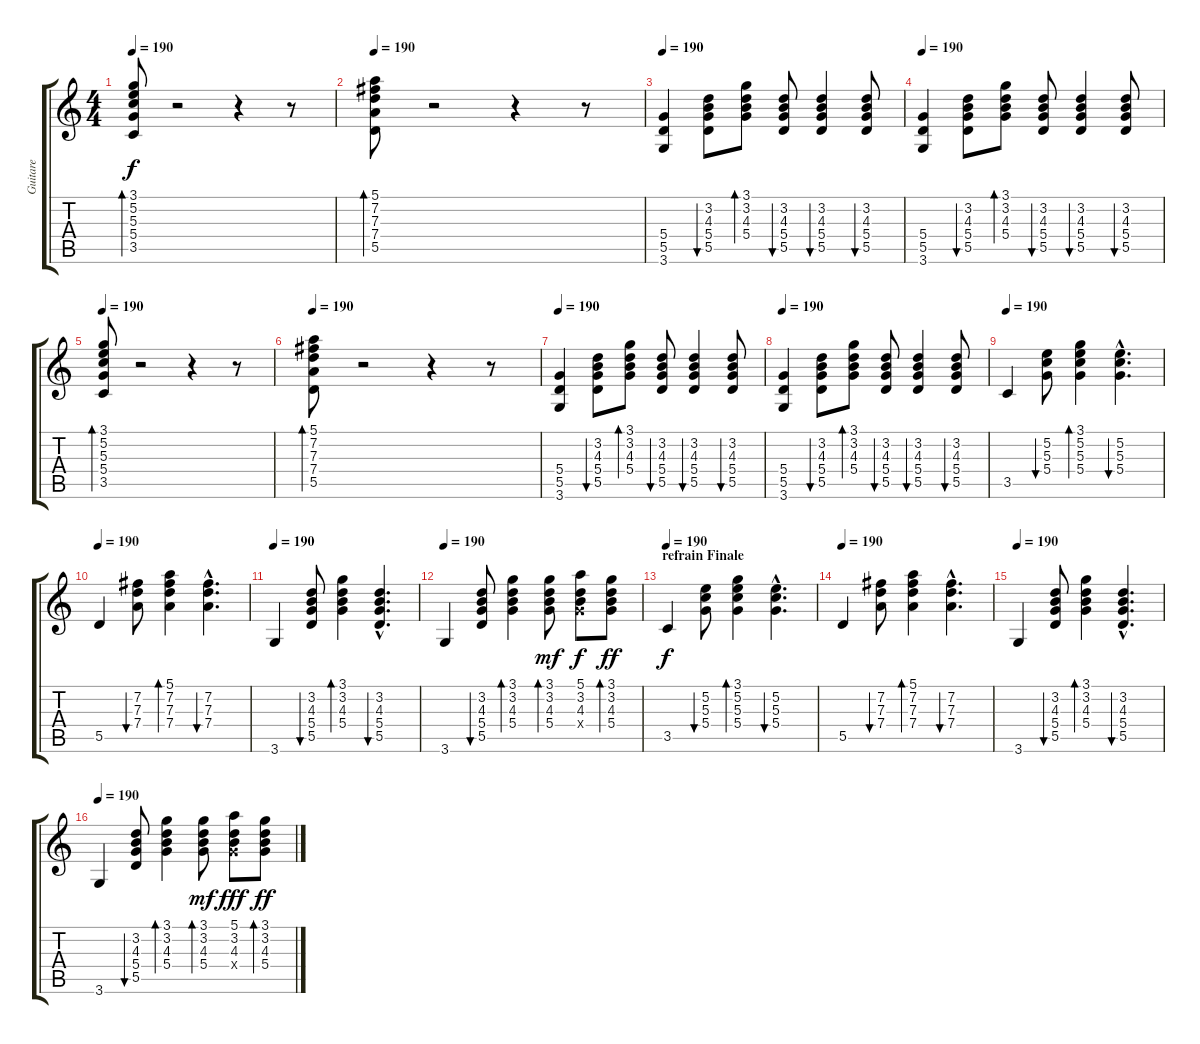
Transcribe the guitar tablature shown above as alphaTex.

\track ("Guitare" "Guitare") {instrument acousticguitarnylon}
\staff {score tabs}
\tuning (E4 B3 G3 D3 A2 E2) {hide}
\ts (4 4)
\tempo 200
\tempo 190
\clef g2
\ks c
(3.1 5.2 5.3 5.4 3.5).8{bd 60 dy f} r.2 r.4 r.8 |
\tempo 190
(5.1 7.2 7.3 7.4 5.5).8{bd 60} r.2 r.4 r.8 |
\tempo 190
(5.4 5.5 3.6).4 (3.2 4.3 5.4 5.5).8{bu 60} (3.1 3.2 4.3 5.4).8{bd 60} (3.2 4.3 5.4 5.5).8{bu 60} (3.2 4.3 5.4 5.5).4{bu 60} (3.2 4.3 5.4 5.5).8{bu 60} |
\tempo 190
(5.4 5.5 3.6).4 (3.2 4.3 5.4 5.5).8{bu 60} (3.1 3.2 4.3 5.4).8{bd 60} (3.2 4.3 5.4 5.5).8{bu 60} (3.2 4.3 5.4 5.5).4{bu 60} (3.2 4.3 5.4 5.5).8{bu 60} |
\tempo 200
\tempo 190
(3.1 5.2 5.3 5.4 3.5).8{bd 60} r.2 r.4 r.8 |
\tempo 190
(5.1 7.2 7.3 7.4 5.5).8{bd 60} r.2 r.4 r.8 |
\tempo 190
(5.4 5.5 3.6).4 (3.2 4.3 5.4 5.5).8{bu 60} (3.1 3.2 4.3 5.4).8{bd 60} (3.2 4.3 5.4 5.5).8{bu 60} (3.2 4.3 5.4 5.5).4{bu 60} (3.2 4.3 5.4 5.5).8{bu 60} |
\tempo 190
(5.4 5.5 3.6).4 (3.2 4.3 5.4 5.5).8{bu 60} (3.1 3.2 4.3 5.4).8{bd 60} (3.2 4.3 5.4 5.5).8{bu 60} (3.2 4.3 5.4 5.5).4{bu 60} (3.2 4.3 5.4 5.5).8{bu 60} |
\tempo 190
3.5.4 (5.2 5.3 5.4).8{bu 60} (3.1 5.2 5.3 5.4).4{bd 60} (5.2{hac} 5.3{hac} 5.4{hac}).4{d bu 60} |
\tempo 190
5.5.4 (7.2 7.3 7.4).8{bu 60} (5.1 7.2 7.3 7.4).4{bd 60} (7.2{hac} 7.3{hac} 7.4{hac}).4{d bu 60} |
\tempo 190
3.6.4 (3.2 4.3 5.4 5.5).8{bu 60} (3.1 3.2 4.3 5.4).4{bd 60} (3.2{hac} 4.3{hac} 5.4{hac} 5.5{hac}).4{d bu 60} |
\tempo 190
3.6.4 (3.2 4.3 5.4 5.5).8{bu 60} (3.1 3.2 4.3 5.4).4{bd 60} (3.1 3.2 4.3 5.4).8{bd 60 dy mf} (5.1 3.2 4.3 5.4{x}).8{dy f} (3.1 3.2 4.3 5.4).8{bd 60 dy ff} |
\section ("" "refrain Finale")
\tempo 190
3.5.4{dy f} (5.2 5.3 5.4).8{bu 60} (3.1 5.2 5.3 5.4).4{bd 60} (5.2{hac} 5.3{hac} 5.4{hac}).4{d bu 60} |
\tempo 190
5.5.4 (7.2 7.3 7.4).8{bu 60} (5.1 7.2 7.3 7.4).4{bd 60} (7.2{hac} 7.3{hac} 7.4{hac}).4{d bu 60} |
\tempo 190
3.6.4 (3.2 4.3 5.4 5.5).8{bu 60} (3.1 3.2 4.3 5.4).4{bd 60} (3.2{hac} 4.3{hac} 5.4{hac} 5.5{hac}).4{d bu 60} |
\tempo 190
3.6.4 (3.2 4.3 5.4 5.5).8{bu 60} (3.1 3.2 4.3 5.4).4{bd 60} (3.1 3.2 4.3 5.4).8{bd 60 dy mf} (5.1 3.2 4.3 5.4{x}).8{dy fff} (3.1 3.2 4.3 5.4).8{bd 60 dy ff}
